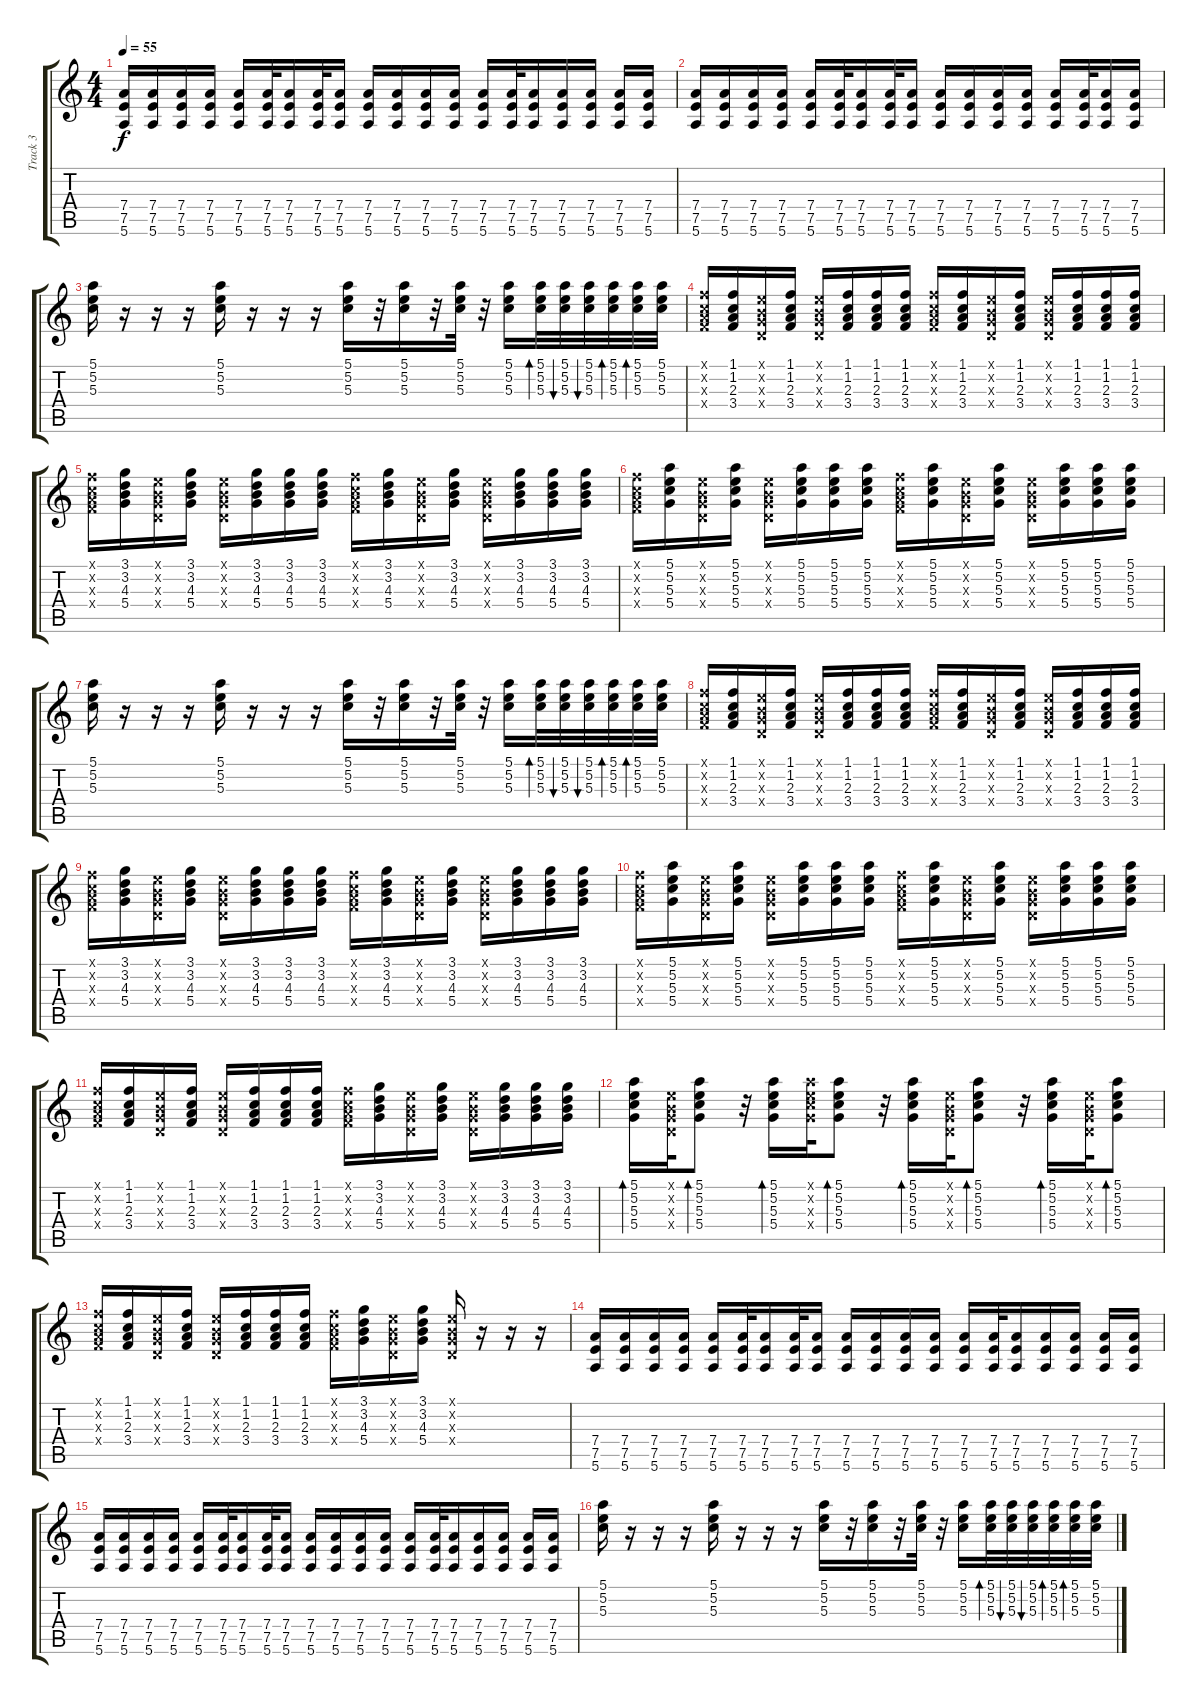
\track ("Track 3" "Track 3") {instrument distortionguitar}
\staff {score tabs}
\tuning (E4 B3 G3 D3 A2 E2) {hide}
\ts (4 4)
\tempo 55
\clef g2
\ks c
(7.4 7.5 5.6).16{dy f instrument distortionguitar} (7.4 7.5 5.6).16 (7.4 7.5 5.6).16 (7.4 7.5 5.6).16 (7.4 7.5 5.6).16 (7.4 7.5 5.6).32 (7.4 7.5 5.6).16 (7.4 7.5 5.6).32 (7.4 7.5 5.6).16 (7.4 7.5 5.6).16 (7.4 7.5 5.6).16 (7.4 7.5 5.6).16 (7.4 7.5 5.6).16 (7.4 7.5 5.6).16 (7.4 7.5 5.6).32 (7.4 7.5 5.6).16 (7.4 7.5 5.6).16 (7.4 7.5 5.6).16 (7.4 7.5 5.6).16 (7.4 7.5 5.6).16 |
(7.4 7.5 5.6).16 (7.4 7.5 5.6).16 (7.4 7.5 5.6).16 (7.4 7.5 5.6).16 (7.4 7.5 5.6).16 (7.4 7.5 5.6).32 (7.4 7.5 5.6).16 (7.4 7.5 5.6).32 (7.4 7.5 5.6).16 (7.4 7.5 5.6).16 (7.4 7.5 5.6).16 (7.4 7.5 5.6).16 (7.4 7.5 5.6).16 (7.4 7.5 5.6).16 (7.4 7.5 5.6).32 (7.4 7.5 5.6).16 (7.4 7.5 5.6).16 |
(5.1 5.2 5.3).16 r.16 r.16 r.16 (5.1 5.2 5.3).16 r.16 r.16 r.16 (5.1 5.2 5.3).16 r.32 (5.1 5.2 5.3).16 r.32 (5.1 5.2 5.3).32 r.32 (5.1 5.2 5.3).16 (5.1 5.2 5.3).32{bd 120} (5.1 5.2 5.3).32{bu 120} (5.1 5.2 5.3).32{bu 120} (5.1 5.2 5.3).32{bd 120} (5.1 5.2 5.3).32{bd 120} (5.1 5.2 5.3).32 |
(1.1{x} 1.2{x} 2.3{x} 3.4{x}).16 (1.1 1.2 2.3 3.4).16 (0.1{x} 0.2{x} 0.3{x} 0.4{x}).16 (1.1 1.2 2.3 3.4).16 (0.1{x} 0.2{x} 0.3{x} 0.4{x}).16 (1.1 1.2 2.3 3.4).16 (1.1 1.2 2.3 3.4).16 (1.1 1.2 2.3 3.4).16 (1.1{x} 1.2{x} 2.3{x} 3.4{x}).16 (1.1 1.2 2.3 3.4).16 (0.1{x} 0.2{x} 0.3{x} 0.4{x}).16 (1.1 1.2 2.3 3.4).16 (0.1{x} 0.2{x} 0.3{x} 0.4{x}).16 (1.1 1.2 2.3 3.4).16 (1.1 1.2 2.3 3.4).16 (1.1 1.2 2.3 3.4).16 |
(1.1{x} 1.2{x} 2.3{x} 3.4{x}).16 (3.1 3.2 4.3 5.4).16 (0.1{x} 0.2{x} 0.3{x} 0.4{x}).16 (3.1 3.2 4.3 5.4).16 (0.1{x} 0.2{x} 0.3{x} 0.4{x}).16 (3.1 3.2 4.3 5.4).16 (3.1 3.2 4.3 5.4).16 (3.1 3.2 4.3 5.4).16 (1.1{x} 1.2{x} 2.3{x} 3.4{x}).16 (3.1 3.2 4.3 5.4).16 (0.1{x} 0.2{x} 0.3{x} 0.4{x}).16 (3.1 3.2 4.3 5.4).16 (0.1{x} 0.2{x} 0.3{x} 0.4{x}).16 (3.1 3.2 4.3 5.4).16 (3.1 3.2 4.3 5.4).16 (3.1 3.2 4.3 5.4).16 |
(1.1{x} 1.2{x} 2.3{x} 3.4{x}).16 (5.1 5.2 5.3 5.4).16 (0.1{x} 0.2{x} 0.3{x} 0.4{x}).16 (5.1 5.2 5.3 5.4).16 (0.1{x} 0.2{x} 0.3{x} 0.4{x}).16 (5.1 5.2 5.3 5.4).16 (5.1 5.2 5.3 5.4).16 (5.1 5.2 5.3 5.4).16 (1.1{x} 1.2{x} 2.3{x} 3.4{x}).16 (5.1 5.2 5.3 5.4).16 (0.1{x} 0.2{x} 0.3{x} 0.4{x}).16 (5.1 5.2 5.3 5.4).16 (0.1{x} 0.2{x} 0.3{x} 0.4{x}).16 (5.1 5.2 5.3 5.4).16 (5.1 5.2 5.3 5.4).16 (5.1 5.2 5.3 5.4).16 |
(5.1 5.2 5.3).16 r.16 r.16 r.16 (5.1 5.2 5.3).16 r.16 r.16 r.16 (5.1 5.2 5.3).16 r.32 (5.1 5.2 5.3).16 r.32 (5.1 5.2 5.3).32 r.32 (5.1 5.2 5.3).16 (5.1 5.2 5.3).32{bd 120} (5.1 5.2 5.3).32{bu 120} (5.1 5.2 5.3).32{bu 120} (5.1 5.2 5.3).32{bd 120} (5.1 5.2 5.3).32{bd 120} (5.1 5.2 5.3).32 |
(1.1{x} 1.2{x} 2.3{x} 3.4{x}).16 (1.1 1.2 2.3 3.4).16 (0.1{x} 0.2{x} 0.3{x} 0.4{x}).16 (1.1 1.2 2.3 3.4).16 (0.1{x} 0.2{x} 0.3{x} 0.4{x}).16 (1.1 1.2 2.3 3.4).16 (1.1 1.2 2.3 3.4).16 (1.1 1.2 2.3 3.4).16 (1.1{x} 1.2{x} 2.3{x} 3.4{x}).16 (1.1 1.2 2.3 3.4).16 (0.1{x} 0.2{x} 0.3{x} 0.4{x}).16 (1.1 1.2 2.3 3.4).16 (0.1{x} 0.2{x} 0.3{x} 0.4{x}).16 (1.1 1.2 2.3 3.4).16 (1.1 1.2 2.3 3.4).16 (1.1 1.2 2.3 3.4).16 |
(1.1{x} 1.2{x} 2.3{x} 3.4{x}).16 (3.1 3.2 4.3 5.4).16 (0.1{x} 0.2{x} 0.3{x} 0.4{x}).16 (3.1 3.2 4.3 5.4).16 (0.1{x} 0.2{x} 0.3{x} 0.4{x}).16 (3.1 3.2 4.3 5.4).16 (3.1 3.2 4.3 5.4).16 (3.1 3.2 4.3 5.4).16 (1.1{x} 1.2{x} 2.3{x} 3.4{x}).16 (3.1 3.2 4.3 5.4).16 (0.1{x} 0.2{x} 0.3{x} 0.4{x}).16 (3.1 3.2 4.3 5.4).16 (0.1{x} 0.2{x} 0.3{x} 0.4{x}).16 (3.1 3.2 4.3 5.4).16 (3.1 3.2 4.3 5.4).16 (3.1 3.2 4.3 5.4).16 |
(1.1{x} 1.2{x} 2.3{x} 3.4{x}).16 (5.1 5.2 5.3 5.4).16 (0.1{x} 0.2{x} 0.3{x} 0.4{x}).16 (5.1 5.2 5.3 5.4).16 (0.1{x} 0.2{x} 0.3{x} 0.4{x}).16 (5.1 5.2 5.3 5.4).16 (5.1 5.2 5.3 5.4).16 (5.1 5.2 5.3 5.4).16 (1.1{x} 1.2{x} 2.3{x} 3.4{x}).16 (5.1 5.2 5.3 5.4).16 (0.1{x} 0.2{x} 0.3{x} 0.4{x}).16 (5.1 5.2 5.3 5.4).16 (0.1{x} 0.2{x} 0.3{x} 0.4{x}).16 (5.1 5.2 5.3 5.4).16 (5.1 5.2 5.3 5.4).16 (5.1 5.2 5.3 5.4).16 |
(1.1{x} 1.2{x} 2.3{x} 3.4{x}).16 (1.1 1.2 2.3 3.4).16 (0.1{x} 0.2{x} 0.3{x} 0.4{x}).16 (1.1 1.2 2.3 3.4).16 (0.1{x} 0.2{x} 0.3{x} 0.4{x}).16 (1.1 1.2 2.3 3.4).16 (1.1 1.2 2.3 3.4).16 (1.1 1.2 2.3 3.4).16 (1.1{x} 1.2{x} 2.3{x} 3.4{x}).16 (3.1 3.2 4.3 5.4).16 (0.1{x} 0.2{x} 0.3{x} 0.4{x}).16 (3.1 3.2 4.3 5.4).16 (0.1{x} 0.2{x} 0.3{x} 0.4{x}).16 (3.1 3.2 4.3 5.4).16 (3.1 3.2 4.3 5.4).16 (3.1 3.2 4.3 5.4).16 |
(5.1 5.2 5.3 5.4).16{bd 120} (0.1{x} 0.2{x} 0.3{x} 0.4{x}).32 (5.1 5.2 5.3 5.4).8{bd 120} r.32 (5.1 5.2 5.3 5.4).16{bd 120} (5.1{x} 5.2{x} 5.3{x} 5.4{x}).32 (5.1 5.2 5.3 5.4).8{bd 120} r.32 (5.1 5.2 5.3 5.4).16{bd 120} (0.1{x} 0.2{x} 0.3{x} 0.4{x}).32 (5.1 5.2 5.3 5.4).8{bd 120} r.32 (5.1 5.2 5.3 5.4).16{bd 120} (0.1{x} 0.2{x} 0.3{x} 0.4{x}).32 (5.1 5.2 5.3 5.4).8{bd 120} |
(1.1{x} 1.2{x} 2.3{x} 3.4{x}).16 (1.1 1.2 2.3 3.4).16 (0.1{x} 0.2{x} 0.3{x} 0.4{x}).16 (1.1 1.2 2.3 3.4).16 (0.1{x} 0.2{x} 0.3{x} 0.4{x}).16 (1.1 1.2 2.3 3.4).16 (1.1 1.2 2.3 3.4).16 (1.1 1.2 2.3 3.4).16 (1.1{x} 1.2{x} 2.3{x} 3.4{x}).16 (3.1 3.2 4.3 5.4).16 (0.1{x} 0.2{x} 0.3{x} 0.4{x}).16 (3.1 3.2 4.3 5.4).16 (0.1{x} 0.2{x} 0.3{x} 0.4{x}).16 r.16 r.16 r.16 |
(7.4 7.5 5.6).16 (7.4 7.5 5.6).16 (7.4 7.5 5.6).16 (7.4 7.5 5.6).16 (7.4 7.5 5.6).16 (7.4 7.5 5.6).32 (7.4 7.5 5.6).16 (7.4 7.5 5.6).32 (7.4 7.5 5.6).16 (7.4 7.5 5.6).16 (7.4 7.5 5.6).16 (7.4 7.5 5.6).16 (7.4 7.5 5.6).16 (7.4 7.5 5.6).16 (7.4 7.5 5.6).32 (7.4 7.5 5.6).16 (7.4 7.5 5.6).16 (7.4 7.5 5.6).16 (7.4 7.5 5.6).16 (7.4 7.5 5.6).16 |
(7.4 7.5 5.6).16 (7.4 7.5 5.6).16 (7.4 7.5 5.6).16 (7.4 7.5 5.6).16 (7.4 7.5 5.6).16 (7.4 7.5 5.6).32 (7.4 7.5 5.6).16 (7.4 7.5 5.6).32 (7.4 7.5 5.6).16 (7.4 7.5 5.6).16 (7.4 7.5 5.6).16 (7.4 7.5 5.6).16 (7.4 7.5 5.6).16 (7.4 7.5 5.6).16 (7.4 7.5 5.6).32 (7.4 7.5 5.6).16 (7.4 7.5 5.6).16 (7.4 7.5 5.6).16 (7.4 7.5 5.6).16 (7.4 7.5 5.6).16 |
(5.1 5.2 5.3).16 r.16 r.16 r.16 (5.1 5.2 5.3).16 r.16 r.16 r.16 (5.1 5.2 5.3).16 r.32 (5.1 5.2 5.3).16 r.32 (5.1 5.2 5.3).32 r.32 (5.1 5.2 5.3).16 (5.1 5.2 5.3).32{bd 120} (5.1 5.2 5.3).32{bu 120} (5.1 5.2 5.3).32{bu 120} (5.1 5.2 5.3).32{bd 120} (5.1 5.2 5.3).32{bd 120} (5.1 5.2 5.3).32
